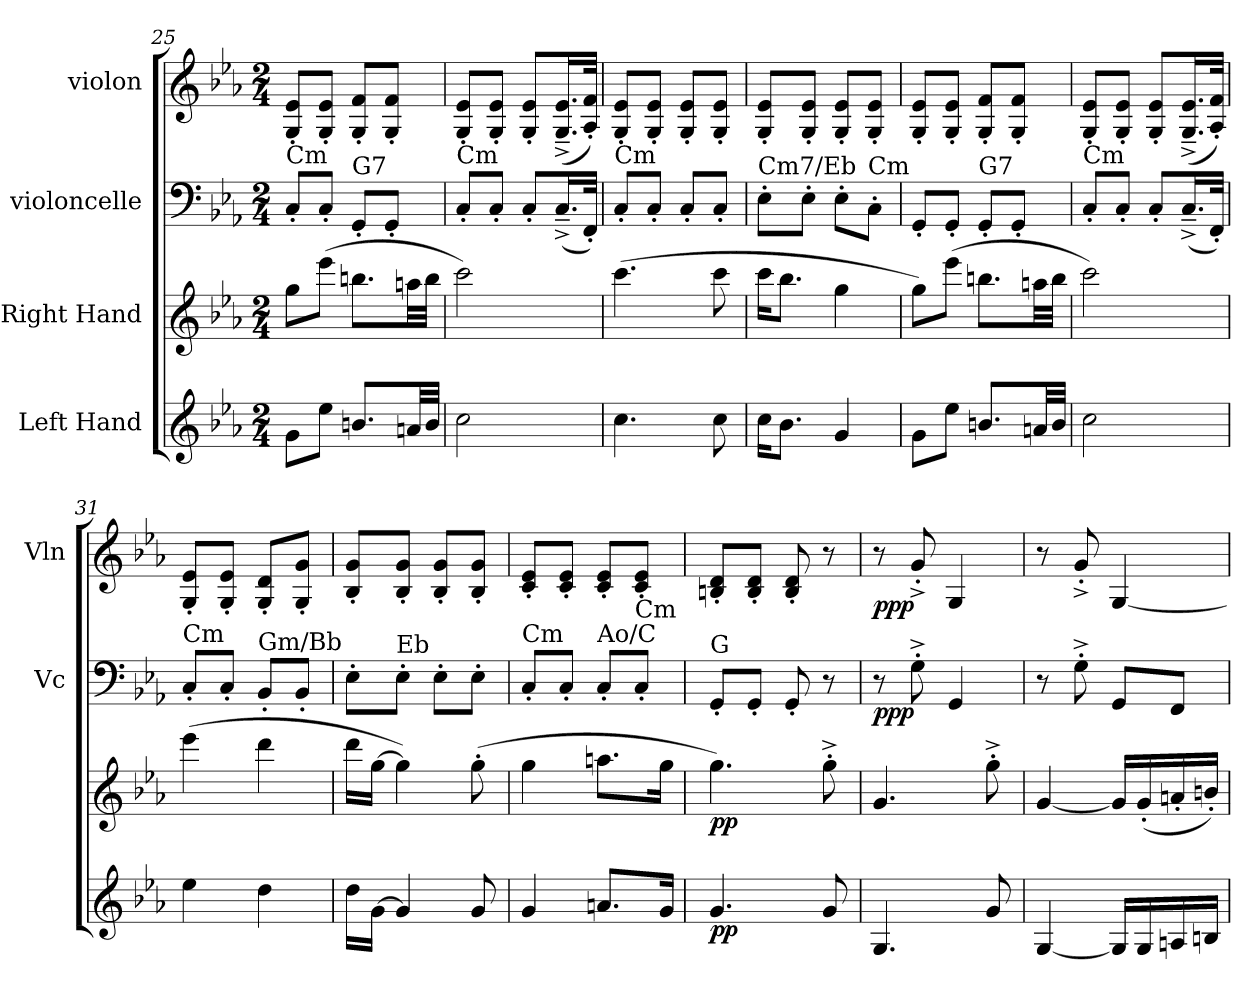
**kern	**dynam	**kern	**dynam	**kern	**dynam	**kern	**dynam
*part4	*part4	*part3	*part3	*part2	*part2	*part1	*part1
*staff4	*staff4	*staff3	*staff3	*staff2	*staff2	*staff1	*staff1
*I"Left Hand	*	*I"Right Hand	*	*I"violoncelle	*	*I"violon	*
*	*	*	*	*I'Vc	*	*I'Vln	*
*clefG2	*	*clefG2	*	*clefF4	*	*clefG2	*
*k[b-e-a-]	*	*k[b-e-a-]	*	*k[b-e-a-]	*	*k[b-e-a-]	*
*M2/4	*	*M2/4	*	*M2/4	*	*M2/4	*
=25	=25	=25	=25	=25	=25	=25	=25
!	!	!	!	!LO:TX:a:t=Cm	!	!	!
8gi\L	.	8ggi\L	.	8C'j/L	.	8Gi/' 8e-i/'L	.
8ee-i\J	.	(>8eee-i\J	.	8C'j/J	.	8Gi/' 8e-i/'J	.
!	!	!	!	!LO:TX:a:t=G7	!	!	!
8.bni/L	.	8.bbni\L	.	8GG'j/L	.	8Gj/' 8fi/'L	.
.	.	.	.	8GG'j/J	.	8Gj/' 8fi/'J	.
32an/LL	.	32aan\LL	.	.	.	.	.
32bi/JJJ	.	32bbi\JJJ	.	.	.	.	.
!!LO:LB:g=z
=26	=26	=26	=26	=26	=26	=26	=26
!	!	!	!	!LO:TX:a:t=Cm	!	!	!
2ccj\	.	2cccj\)	.	8C'j/L	.	8Gi/' 8e-i/'L	.
.	.	.	.	8C'j/J	.	8Gi/' 8e-i/'J	.
.	.	.	.	8C'j/L	.	8Gi/' 8e-i/'L	.
.	.	.	.	(<16.C~^i/L	.	(<16.Gi/~^ 16.e-i/~^L	.
.	.	.	.	32FF'/JJk)	.	32A-j/' 32f/'JJk)	.
=27	=27	=27	=27	=27	=27	=27	=27
!	!	!	!	!LO:TX:a:t=Cm	!	!	!
4.ccj\	.	(>4.cccj\	.	8C'j/L	.	8Gi/' 8e-i/'L	.
.	.	.	.	8C'j/J	.	8Gi/' 8e-i/'J	.
.	.	.	.	8C'j/L	.	8Gi/' 8e-i/'L	.
8ccj\	.	8cccj\	.	8C'j/J	.	8Gi/' 8e-i/'J	.
=28	=28	=28	=28	=28	=28	=28	=28
!	!	!	!	!LO:TX:a:t=Cm7/Eb	!	!	!
16ccj\KL	.	16cccj\KL	.	8E-'i\L	.	8G/' 8e-/'L	.
8.b-i\J	.	8.bb-i\J	.	.	.	.	.
.	.	.	.	8E-'\J	.	8G/' 8e-/'J	.
4g/	.	4gg\	.	8E-'\L	.	8G/' 8e-/'L	.
!	!	!	!	!LO:TX:a:t=Cm	!	!	!
.	.	.	.	8C'j\J	.	8Gi/' 8e-i/'J	.
=29	=29	=29	=29	=29	=29	=29	=29
8g\L	.	8gg\L)	.	8GG'/L	.	8G/' 8e-/'L	.
8ee-\J	.	(>8eee-\J	.	8GG'/J	.	8G/' 8e-/'J	.
!	!	!	!	!LO:TX:a:t=G7	!	!	!
8.bni/L	.	8.bbni\L	.	8GG'j/L	.	8Gj/' 8fi/'L	.
.	.	.	.	8GG'j/J	.	8Gj/' 8fi/'J	.
32an/LL	.	32aan\LL	.	.	.	.	.
32bi/JJJ	.	32bbi\JJJ	.	.	.	.	.
=30	=30	=30	=30	=30	=30	=30	=30
!	!	!	!	!LO:TX:a:t=Cm	!	!	!
2ccj\	.	2cccj\)	.	8C'j/L	.	8Gi/' 8e-i/'L	.
.	.	.	.	8C'j/J	.	8Gi/' 8e-i/'J	.
.	.	.	.	8C'j/L	.	8Gi/' 8e-i/'L	.
.	.	.	.	(<16.C~^i/L	.	(<16.Gi/~^ 16.e-i/~^L	.
.	.	.	.	32FF'/JJk)	.	32A-j/' 32f/'JJk)	.
=31	=31	=31	=31	=31	=31	=31	=31
!	!	!	!	!LO:TX:a:t=Cm	!	!	!
4ee-i\	.	(>4eee-i\	.	8C'j/L	.	8Gi/' 8e-i/'L	.
.	.	.	.	8C'j/J	.	8Gi/' 8e-i/'J	.
!	!	!	!	!LO:TX:a:t=Gm/Bb	!	!	!
4ddi\	.	4dddi\	.	8BB-'i/L	.	8Gj/' 8di/'L	.
.	.	.	.	8BB-'/J	.	8G/' 8g/'J	.
!!LO:LB:g=z
=32	=32	=32	=32	=32	=32	=32	=32
16ddi\LL	.	16dddi\LL	.	8E-'j\L	.	8B-/' 8g/'L	.
[16gi\JJ	.	[16ggi\JJ	.	.	.	.	.
!	!	!	!	!LO:TX:a:t=Eb	!	!	!
4gi/]	.	4ggi\])	.	8E-'j\J	.	8B-i/' 8gi/'J	.
.	.	.	.	8E-'j\L	.	8B-i/' 8gi/'L	.
8gi/	.	(>8gg'i\	.	8E-'j\J	.	8B-i/' 8gi/'J	.
=33	=33	=33	=33	=33	=33	=33	=33
!	!	!	!	!LO:TX:a:t=Cm	!	!	!
4gi/	.	4ggi\	.	8C'j/L	.	8cj/' 8e-i/'L	.
.	.	.	.	8C'/J	.	8c/' 8e-/'J	.
!	!	!	!	!LO:TX:a:t=Ao/C	!	!	!
8.anj/L	.	8.aanj\L	.	8C'i/L	.	8ci/' 8e-i/'L	.
!	!	!	!	!LO:TX:a:t=Cm	!	!	!
.	.	.	.	8C'j/J	.	8cj/' 8e-i/'J	.
16gi/Jk	.	16ggi\Jk	.	.	.	.	.
=34	=34	=34	=34	=34	=34	=34	=34
!	!	!	!	!LO:TX:a:t=G	!	!	!
!	!LO:DY:b	!	!LO:DY:b	!	!	!	!
4.gj/	pp	4.ggj\)	pp	8GG'j/L	.	8Bni/' 8di/'L	.
.	.	.	.	8GG'j/J	.	8Bi/' 8di/'J	.
.	.	.	.	8GG'j/	.	8Bi/' 8di/'	.
8g/	.	8gg'^\	.	8r	.	8r	.
=35	=35	=35	=35	=35	=35	=35	=35
!	!	!	!	!	!LO:DY:b	!	!LO:DY:b
4.G/	.	4.g/	.	8r	ppp	8r	ppp
.	.	.	.	8G'^\	.	8g'^/	.
.	.	.	.	4GG/	.	4G/	.
8g/	.	8gg'^\	.	.	.	.	.
=36	=36	=36	=36	=36	=36	=36	=36
[4G/	.	[4g/	.	8r	.	8r	.
.	.	.	.	8G'^\	.	8g'^/	.
16G/LL]	.	16g/LL]	.	8GG/L	.	[4G/	.
16G/	.	(<16g'/	.	.	.	.	.
16An/	.	16an'/	.	8FF/J	.	.	.
16Bn/JJ	.	16bn'/JJ)	.	.	.	.	.
=	=	=	=	=	=	=	=
*-	*-	*-	*-	*-	*-	*-	*-
